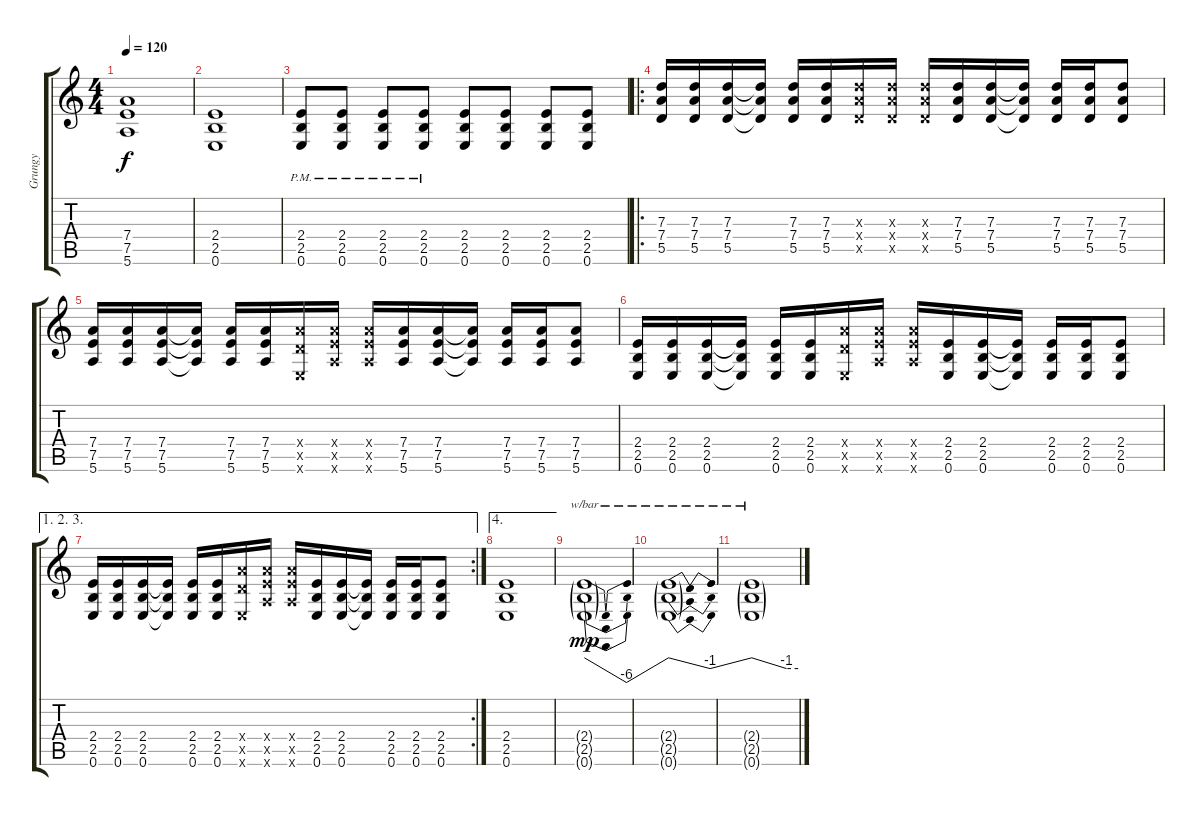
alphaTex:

\track ("Grungy" "Grungy") {instrument electricguitarclean}
\staff {score tabs}
\tuning (E4 B3 G3 D3 A2 E2) {hide}
\ts (4 4)
\tempo 120
\clef g2
\ks c
(7.4 7.5 5.6).1{dy f} |
(2.4 2.5 0.6).1 |
(2.4{pm} 2.5{pm} 0.6{pm}).8 (2.4{pm} 2.5{pm} 0.6{pm}).8 (2.4{pm} 2.5{pm} 0.6{pm}).8 (2.4{pm} 2.5{pm} 0.6{pm}).8 (2.4 2.5 0.6).8 (2.4 2.5 0.6).8 (2.4 2.5 0.6).8 (2.4 2.5 0.6).8 |
\ro
(7.3 7.4 5.5).16{instrument distortionguitar} (7.3 7.4 5.5).16 (7.3 7.4 5.5).16 (7.3{t} 7.4{t} 5.5{t}).16 (7.3 7.4 5.5).16 (7.3 7.4 5.5).16 (7.3{x} 7.4{x} 5.5{x}).16 (7.3{x} 7.4{x} 5.5{x}).16 (7.3{x} 7.4{x} 5.5{x}).16 (7.3 7.4 5.5).16 (7.3 7.4 5.5).16 (7.3{t} 7.4{t} 5.5{t}).16 (7.3 7.4 5.5).16 (7.3 7.4 5.5).16 (7.3 7.4 5.5).8 |
(7.4 7.5 5.6).16{instrument distortionguitar} (7.4 7.5 5.6).16 (7.4 7.5 5.6).16 (7.4{t} 7.5{t} 5.6{t}).16 (7.4 7.5 5.6).16 (7.4 7.5 5.6).16 (7.4{x} 5.5{x} 0.6{x}).16 (7.4{x} 7.5{x} 5.6{x}).16 (7.4{x} 7.5{x} 5.6{x}).16 (7.4 7.5 5.6).16 (7.4 7.5 5.6).16 (7.4{t} 7.5{t} 5.6{t}).16 (7.4 7.5 5.6).16 (7.4 7.5 5.6).16 (7.4 7.5 5.6).8 |
(2.4 2.5 0.6).16{instrument distortionguitar} (2.4 2.5 0.6).16 (2.4 2.5 0.6).16 (2.4{t} 2.5{t} 0.6{t}).16 (2.4 2.5 0.6).16 (2.4 2.5 0.6).16 (7.4{x} 5.5{x} 0.6{x}).16 (7.4{x} 7.5{x} 5.6{x}).16 (7.4{x} 7.5{x} 5.6{x}).16 (2.4 2.5 0.6).16 (2.4 2.5 0.6).16 (2.4{t} 2.5{t} 0.6{t}).16 (2.4 2.5 0.6).16 (2.4 2.5 0.6).16 (2.4 2.5 0.6).8 |
\ae (1 2 3)
\rc 2
(2.4 2.5 0.6).16{instrument distortionguitar} (2.4 2.5 0.6).16 (2.4 2.5 0.6).16 (2.4{t} 2.5{t} 0.6{t}).16 (2.4 2.5 0.6).16 (2.4 2.5 0.6).16 (7.4{x} 5.5{x} 0.6{x}).16 (7.4{x} 7.5{x} 5.6{x}).16 (7.4{x} 7.5{x} 5.6{x}).16 (2.4 2.5 0.6).16 (2.4 2.5 0.6).16 (2.4{t} 2.5{t} 0.6{t}).16 (2.4 2.5 0.6).16 (2.4 2.5 0.6).16 (2.4 2.5 0.6).8 |
\ae 4
(2.4 2.5 0.6).1{instrument distortionguitar} |
(2.4{g} 2.5{g} 0.6{g}).1{tbe (dip default 0 0 30 -24 60 0) dy mp} |
(2.4{g} 2.5{g} 0.6{g}).1{tbe (dip default 0 0 30 -4 60 0)} |
(2.4{g} 2.5{g} 0.6{g}).1{tbe (custom default 0 0 45 -4 60 -4)}
